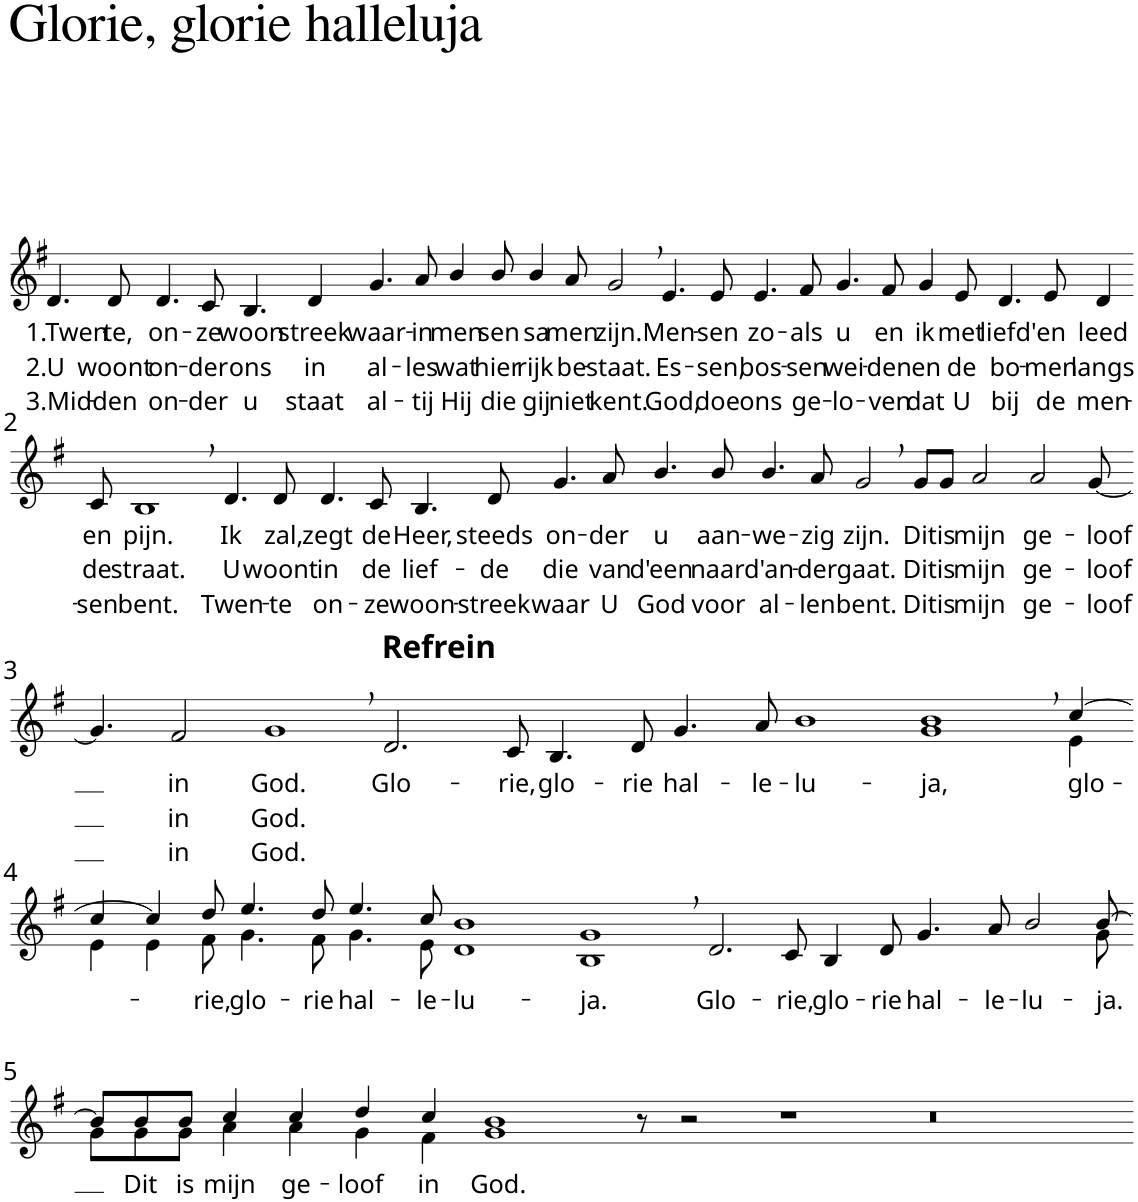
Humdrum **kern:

**kern	**text	**text	**text
*part1	*part1	*part1	*part1
*staff1	*staff1	*staff1	*staff1
*I"Stem	*	*	*
*I'Stm.	*	*	*
*clefG2	*	*	*
*k[f#]	*	*	*
*M12/2	*	*	*
=1	=1	=1	=1
!	!LO:LY:b	!LO:LY:b	!LO:LY:b
4.d/	1.Twen-	2.U	3.Mid-
!	!LO:LY:b	!LO:LY:b	!LO:LY:b
8d/	-te,	woont	-den
!	!LO:LY:b	!LO:LY:b	!LO:LY:b
4.d/	on-	on-	on-
!	!LO:LY:b	!LO:LY:b	!LO:LY:b
8c/	-ze	-der	-der
!	!LO:LY:b	!LO:LY:b	!LO:LY:b
4.B/	woon-	ons	u
!	!LO:LY:b	!LO:LY:b	!LO:LY:b
4d/	-streek	in	staat
!	!LO:LY:b	!LO:LY:b	!LO:LY:b
4.g/	waar-	al-	al-
!	!LO:LY:b	!LO:LY:b	!LO:LY:b
8a/	-in	-les	-tij
!	!LO:LY:b	!LO:LY:b	!LO:LY:b
4b/	men-	wat	Hij
!	!LO:LY:b	!LO:LY:b	!LO:LY:b
8b/	-sen	hier	die
!	!LO:LY:b	!LO:LY:b	!LO:LY:b
4b/	sa-	rijk	gij
!	!LO:LY:b	!LO:LY:b	!LO:LY:b
8a/	-men	be-	niet
!	!LO:LY:b	!LO:LY:b	!LO:LY:b
2g,/	zijn.	-staat.	kent.
!	!LO:LY:b	!LO:LY:b	!LO:LY:b
4.e/	Men-	Es-	God,
!	!LO:LY:b	!LO:LY:b	!LO:LY:b
8e/	-sen	-sen,	doe
!	!LO:LY:b	!LO:LY:b	!LO:LY:b
4.e/	zo-	bos-	ons
!	!LO:LY:b	!LO:LY:b	!LO:LY:b
8f#/	-als	-sen	ge-
!	!LO:LY:b	!LO:LY:b	!LO:LY:b
4.g/	u	wei-	-lo-
!	!LO:LY:b	!LO:LY:b	!LO:LY:b
8f#/	en	-den	-ven
!	!LO:LY:b	!LO:LY:b	!LO:LY:b
4g/	ik	en	dat
!	!LO:LY:b	!LO:LY:b	!LO:LY:b
8e/	met	de	U
!	!LO:LY:b	!LO:LY:b	!LO:LY:b
4.d/	liefd'	bo-	bij
!	!LO:LY:b	!LO:LY:b	!LO:LY:b
8e/	en	-men	de
!	!LO:LY:b	!LO:LY:b	!LO:LY:b
4d/	leed	langs	men-
!!LO:LB:g=z
=2	=2	=2	=2
!	!LO:LY:b	!LO:LY:b	!LO:LY:b
8c/	en	de	-sen
!	!LO:LY:b	!LO:LY:b	!LO:LY:b
1B,	pijn.	straat.	bent.
!	!LO:LY:b	!LO:LY:b	!LO:LY:b
4.d/	Ik	U	Twen-
!	!LO:LY:b	!LO:LY:b	!LO:LY:b
8d/	zal,	woont	-te
!	!LO:LY:b	!LO:LY:b	!LO:LY:b
4.d/	zegt	in	on-
!	!LO:LY:b	!LO:LY:b	!LO:LY:b
8c/	de	de	-ze
!	!LO:LY:b	!LO:LY:b	!LO:LY:b
4.B/	Heer,	lief-	woon-
!	!LO:LY:b	!LO:LY:b	!LO:LY:b
8d/	steeds	-de	-streek
!	!LO:LY:b	!LO:LY:b	!LO:LY:b
4.g/	on-	die	waar
!	!LO:LY:b	!LO:LY:b	!LO:LY:b
8a/	-der	van	U
!	!LO:LY:b	!LO:LY:b	!LO:LY:b
4.b/	u	d'een	God
!	!LO:LY:b	!LO:LY:b	!LO:LY:b
8b/	aan-	naar	voor
!	!LO:LY:b	!LO:LY:b	!LO:LY:b
4.b/	-we-	d'an-	al-
!	!LO:LY:b	!LO:LY:b	!LO:LY:b
8a/	-zig	-der	-len
!	!LO:LY:b	!LO:LY:b	!LO:LY:b
2g,/	zijn.	gaat.	bent.
!	!LO:LY:b	!LO:LY:b	!LO:LY:b
8g/L	Dit	Dit	Dit
!	!LO:LY:b	!LO:LY:b	!LO:LY:b
8g/J	is	is	is
!	!LO:LY:b	!LO:LY:b	!LO:LY:b
2a/	mijn	mijn	mijn
!	!LO:LY:b	!LO:LY:b	!LO:LY:b
2a/	ge-	ge-	ge-
!	!LO:LY:b	!LO:LY:b	!LO:LY:b
[8g/	-loof	-loof	-loof
!!LO:LB:g=z
=3	=3	=3	=3
*^	*	*	*
4.g/]	4%15ryy	.	.	.
!	!	!LO:LY:b	!LO:LY:b	!LO:LY:b
2f#/	.	in	in	in
!	!	!LO:LY:b	!LO:LY:b	!LO:LY:b
1g,	.	God.	God.	God.
!LO:TX:a:B:t=Refrein	!	!	!	!
!	!	!LO:LY:b	!	!
2.d/	.	Glo-	.	.
!	!	!LO:LY:b	!	!
8c/	.	-rie,	.	.
!	!	!LO:LY:b	!	!
4.B/	.	glo-	.	.
!	!	!LO:LY:b	!	!
8d/	.	-rie	.	.
!	!	!LO:LY:b	!	!
4.g/	.	hal-	.	.
!	!	!LO:LY:b	!	!
8a/	.	-le-	.	.
*v	*v	*	*	*
!	!LO:LY:b	!	!
1b	-lu-	.	.
!	!LO:LY:b	!	!
1g, 1b,	-ja,	.	.
!	!LO:LY:b	!	!
*^	*	*	*
[4cc/	4e\	glo-	.	.
!!LO:LB:g=z	!!
=4	=4	=4	=4	=4
4cc/	4e\	.	.	.
4cc/]	4e\	.	.	.
!	!	!LO:LY:b	!	!
8dd/	8f#\	-rie,	.	.
!	!	!LO:LY:b	!	!
4.ee/	4.g\	glo-	.	.
!	!	!LO:LY:b	!	!
8dd/	8f#\	-rie	.	.
!	!	!LO:LY:b	!	!
4.ee/	4.g\	hal-	.	.
!	!	!LO:LY:b	!	!
8cc/	8e\	-le-	.	.
!	!	!LO:LY:b	!	!
1b	1d	-lu-	.	.
!	!	!LO:LY:b	!	!
1g,	1B	-ja.	.	.
!	!	!LO:LY:b	!	!
2.d/	4ryy	Glo-	.	.
!	!	!LO:LY:b	!	!
*v	*v	*	*	*
8c/	-rie,	.	.
!	!LO:LY:b	!	!
4B/	glo-	.	.
!	!LO:LY:b	!	!
8d/	-rie	.	.
!	!LO:LY:b	!	!
4.g/	hal-	.	.
!	!LO:LY:b	!	!
8a/	-le-	.	.
!	!LO:LY:b	!	!
2b/	-lu-	.	.
!	!LO:LY:b	!	!
*^	*	*	*
[8b/	8g\	-ja.	.	.
!!LO:LB:g=z	!!
=5	=5	=5	=5	=5
8b/L]	8g\L	.	.	.
!	!	!LO:LY:b	!	!
8b/	8g\	Dit	.	.
!	!	!LO:LY:b	!	!
8b/J	8g\J	is	.	.
!	!	!LO:LY:b	!	!
4cc/	4a\	mijn	.	.
!	!	!LO:LY:b	!	!
4cc/	4a\	ge-	.	.
!	!	!LO:LY:b	!	!
4dd/	4g\	-loof	.	.
!	!	!LO:LY:b	!	!
4cc/	4f#\	in	.	.
!	!	!LO:LY:b	!	!
1g 1b	1ryy	God.	.	.
8r	1ryy	.	.	.
2r	.	.	.	.
1r	.	.	.	.
.	1ryy	.	.	.
0r	.	.	.	.
.	1ryy	.	.	.
.	2ryy	.	.	.
.	8ryy	.	.	.
*v	*v	*	*	*
==	==	==	==
*-	*-	*-	*-
